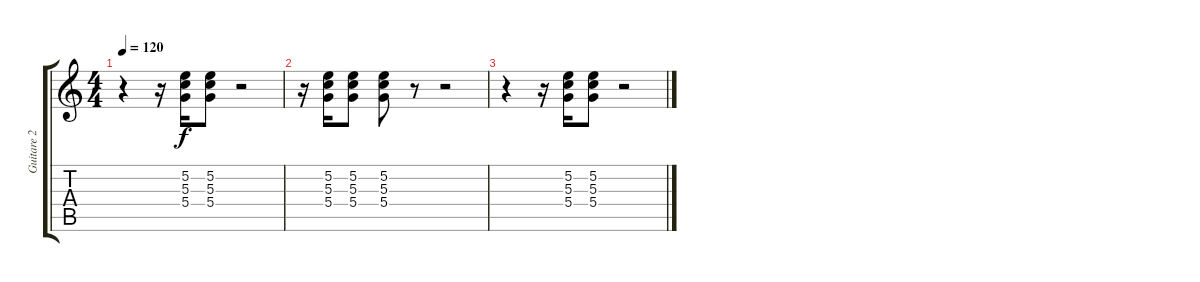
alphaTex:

\track ("Guitare 2" "Guitare 2") {instrument overdrivenguitar}
\staff {score tabs}
\tuning (E4 B3 G3 D3 A2 E2) {hide}
\ts (4 4)
\tempo 120
\clef g2
\ks c
r.4{dy f} r.16 (5.2 5.3 5.4).16 (5.2 5.3 5.4).8 r.2 |
r.16 (5.2 5.3 5.4).16 (5.2 5.3 5.4).8 (5.2 5.3 5.4).8 r.8 r.2 |
r.4 r.16 (5.2 5.3 5.4).16 (5.2 5.3 5.4).8 r.2
